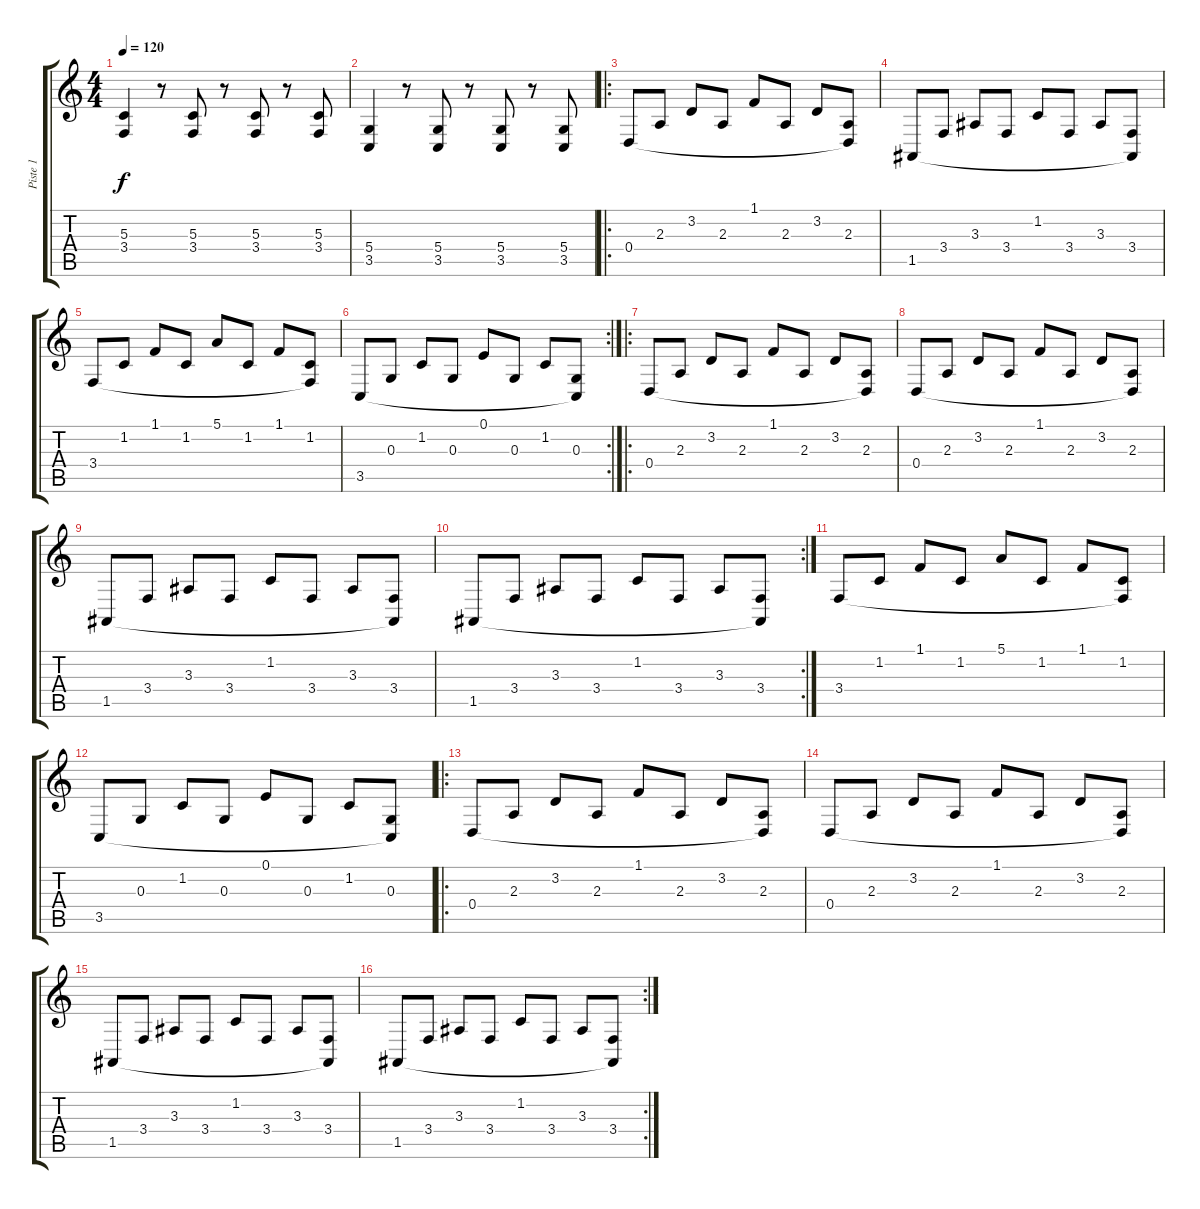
\track ("Piste 1" "Piste 1") {instrument electricgrandpiano}
\staff {score tabs}
\tuning (E4 B3 G3 D3 A2 E2) {hide}
\ts (4 4)
\tempo 120
\clef g2
\ks c
(5.3 3.4).4{dy f} r.8 (5.3 3.4).8 r.8 (5.3 3.4).8 r.8 (5.3 3.4).8 |
(5.4 3.5).4 r.8 (5.4 3.5).8 r.8 (5.4 3.5).8 r.8 (5.4 3.5).8 |
\ro
0.4.8 2.3.8 3.2.8 2.3.8 1.1.8 2.3.8 3.2.8 (2.3 0.4{t}).8 |
1.5.8 3.4.8 3.3.8 3.4.8 1.2.8 3.4.8 3.3.8 (3.4 1.5{t}).8 |
3.4.8 1.2.8 1.1.8 1.2.8 5.1.8 1.2.8 1.1.8 (1.2 3.4{t}).8 |
\rc 2
3.5.8 0.3.8 1.2.8 0.3.8 0.1.8 0.3.8 1.2.8 (0.3 3.5{t}).8 |
\ro
0.4.8 2.3.8 3.2.8 2.3.8 1.1.8 2.3.8 3.2.8 (2.3 0.4{t}).8 |
0.4.8 2.3.8 3.2.8 2.3.8 1.1.8 2.3.8 3.2.8 (2.3 0.4{t}).8 |
1.5.8 3.4.8 3.3.8 3.4.8 1.2.8 3.4.8 3.3.8 (3.4 1.5{t}).8 |
\rc 2
1.5.8 3.4.8 3.3.8 3.4.8 1.2.8 3.4.8 3.3.8 (3.4 1.5{t}).8 |
3.4.8 1.2.8 1.1.8 1.2.8 5.1.8 1.2.8 1.1.8 (1.2 3.4{t}).8 |
3.5.8 0.3.8 1.2.8 0.3.8 0.1.8 0.3.8 1.2.8 (0.3 3.5{t}).8 |
\ro
0.4.8 2.3.8 3.2.8 2.3.8 1.1.8 2.3.8 3.2.8 (2.3 0.4{t}).8 |
0.4.8 2.3.8 3.2.8 2.3.8 1.1.8 2.3.8 3.2.8 (2.3 0.4{t}).8 |
1.5.8 3.4.8 3.3.8 3.4.8 1.2.8 3.4.8 3.3.8 (3.4 1.5{t}).8 |
\rc 2
1.5.8 3.4.8 3.3.8 3.4.8 1.2.8 3.4.8 3.3.8 (3.4 1.5{t}).8
